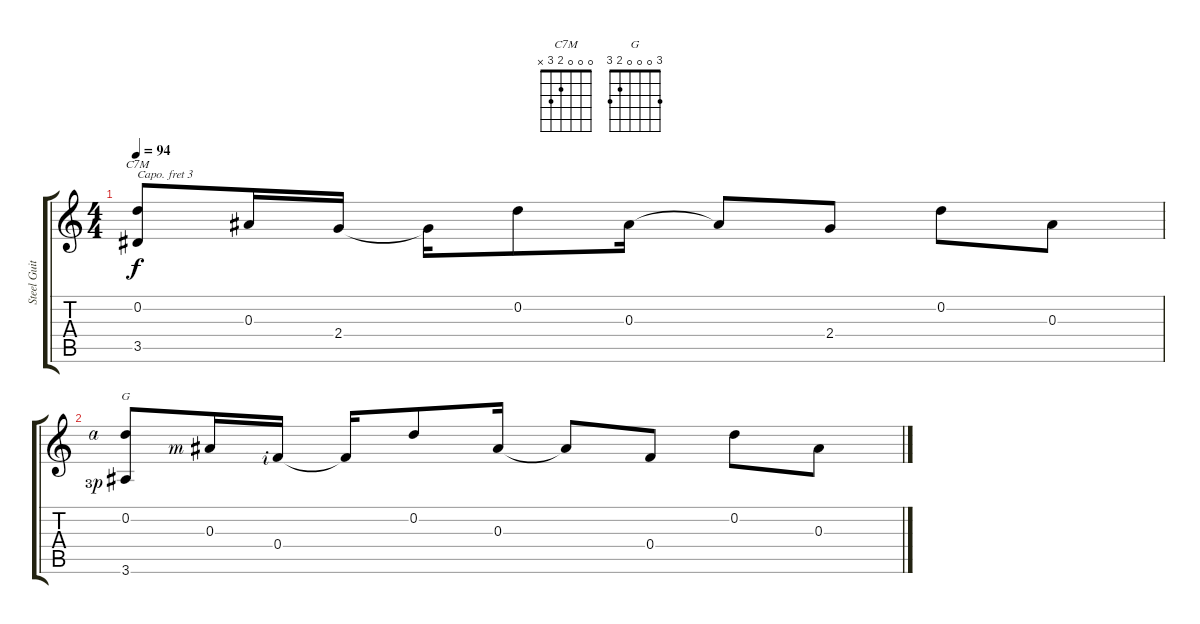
\track ("Steel Guitar" "Steel Guit") {instrument acousticguitarsteel}
\staff {score tabs}
\capo 3
\tuning (E4 B3 G3 D3 A2 E2) {hide}
\chord ("C7M" 0 0 0 2 3 x)
\chord ("G" 3 0 0 0 2 3)
\ts (4 4)
\tempo 94
\clef g2
\ks c
(0.2 3.5).8{ch "C7M" dy f instrument acousticguitarsteel} 0.3.16 2.4.16 2.4{t}.16 0.2.8 0.3.16 0.3{t}.8 2.4.8 0.2.8 0.3.8 |
(0.2{rf 4} 3.6{lf 4 rf 1}).8{ch "G"} 0.3{rf 3}.16 0.4{rf 2}.16 0.4{t}.16 0.2.8 0.3.16 0.3{t}.8 0.4.8 0.2.8 0.3.8
